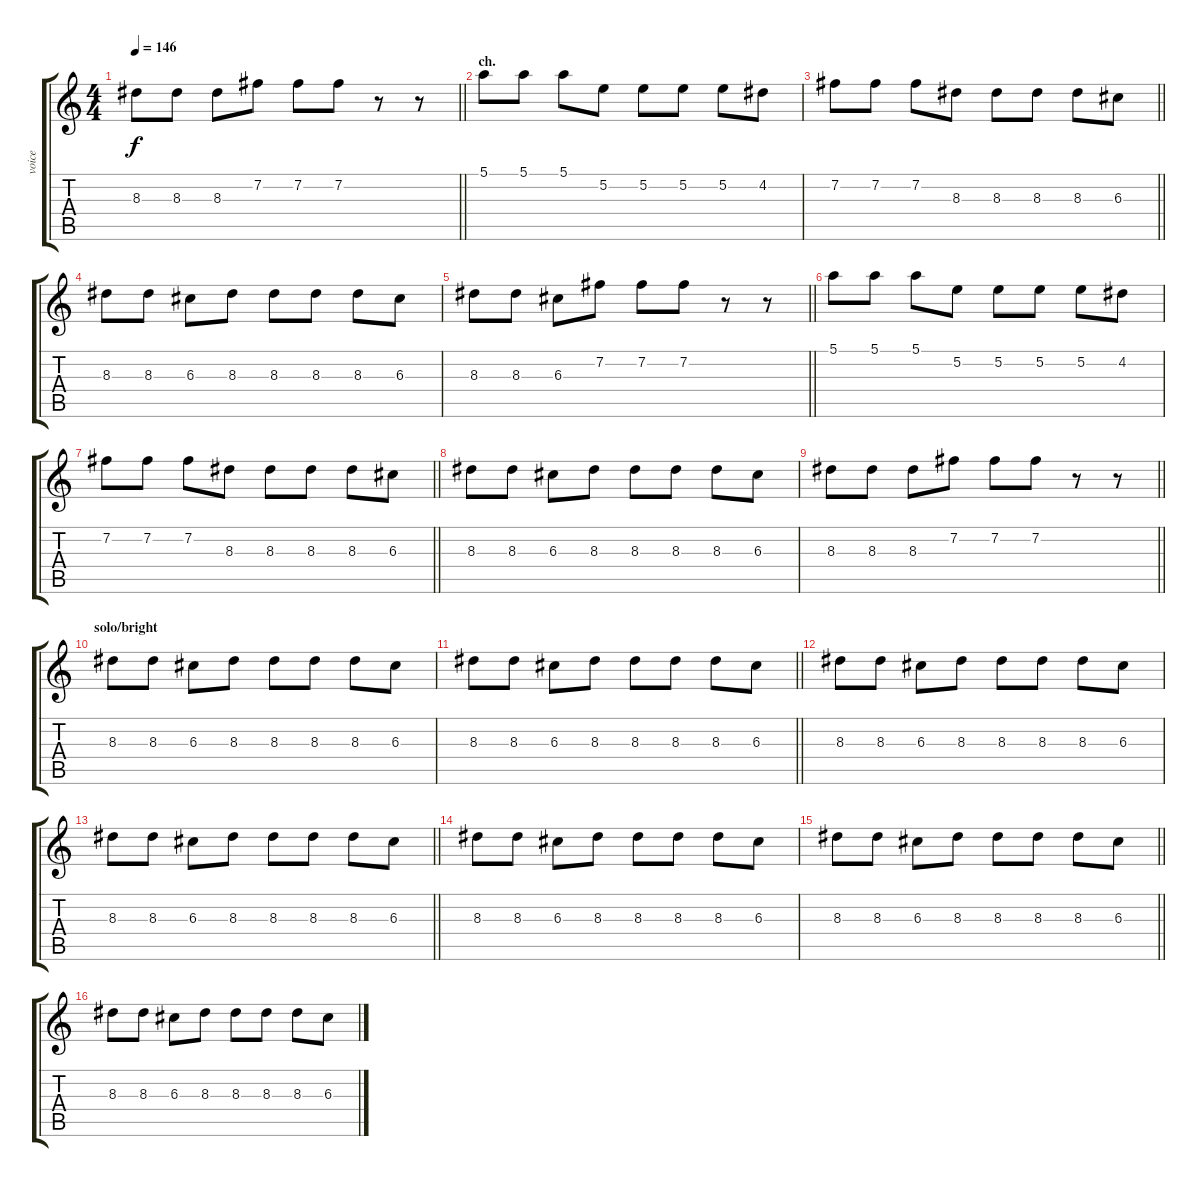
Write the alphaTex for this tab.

\track ("voice" "voice") {instrument electricguitarjazz}
\staff {score tabs}
\tuning (E4 B3 G3 D3 A2 E2) {hide}
\ts (4 4)
\tempo 146
\clef g2
\barLineRight lightlight
\ks c
8.3.8{dy f} 8.3.8 8.3.8 7.2.8 7.2.8 7.2.8 r.8 r.8 |
\section ("" "ch.")
5.1.8 5.1.8 5.1.8 5.2.8 5.2.8 5.2.8 5.2.8 4.2.8 |
\barLineRight lightlight
7.2.8 7.2.8 7.2.8 8.3.8 8.3.8 8.3.8 8.3.8 6.3.8 |
8.3.8 8.3.8 6.3.8 8.3.8 8.3.8 8.3.8 8.3.8 6.3.8 |
\barLineRight lightlight
8.3.8 8.3.8 6.3.8 7.2.8 7.2.8 7.2.8 r.8 r.8 |
5.1.8 5.1.8 5.1.8 5.2.8 5.2.8 5.2.8 5.2.8 4.2.8 |
\barLineRight lightlight
7.2.8 7.2.8 7.2.8 8.3.8 8.3.8 8.3.8 8.3.8 6.3.8 |
8.3.8 8.3.8 6.3.8 8.3.8 8.3.8 8.3.8 8.3.8 6.3.8 |
\barLineRight lightlight
8.3.8 8.3.8 8.3.8 7.2.8 7.2.8 7.2.8 r.8 r.8 |
\section ("" "solo/bright")
8.3.8 8.3.8 6.3.8 8.3.8 8.3.8 8.3.8 8.3.8 6.3.8 |
\barLineRight lightlight
8.3.8 8.3.8 6.3.8 8.3.8 8.3.8 8.3.8 8.3.8 6.3.8 |
8.3.8 8.3.8 6.3.8 8.3.8 8.3.8 8.3.8 8.3.8 6.3.8 |
\barLineRight lightlight
8.3.8 8.3.8 6.3.8 8.3.8 8.3.8 8.3.8 8.3.8 6.3.8 |
8.3.8 8.3.8 6.3.8 8.3.8 8.3.8 8.3.8 8.3.8 6.3.8 |
\barLineRight lightlight
8.3.8 8.3.8 6.3.8 8.3.8 8.3.8 8.3.8 8.3.8 6.3.8 |
8.3.8 8.3.8 6.3.8 8.3.8 8.3.8 8.3.8 8.3.8 6.3.8
